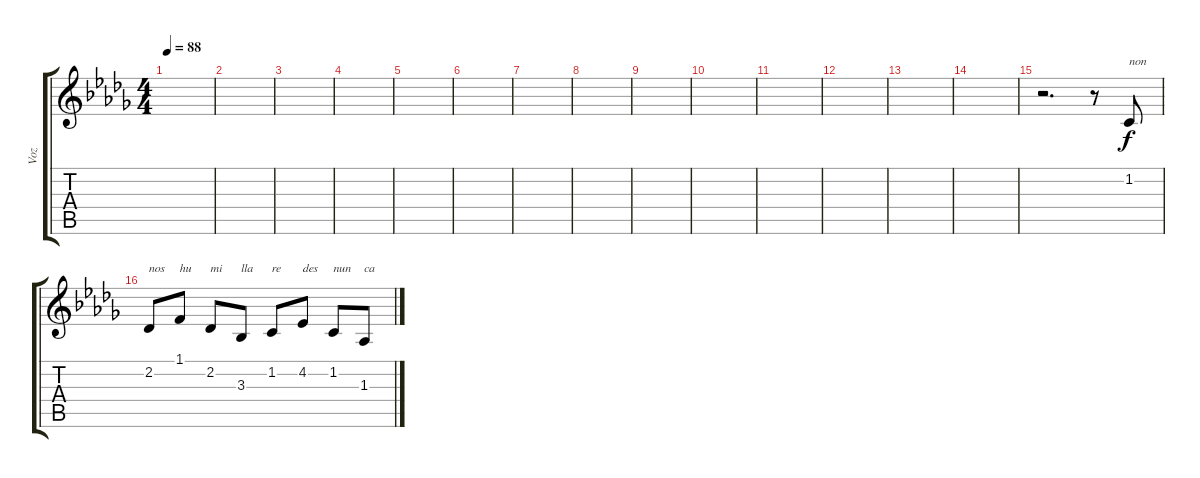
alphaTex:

\track ("Voz" "Voz") {instrument choiraahs}
\staff {score tabs}
\tuning (E4 B3 G3 D3 A2 E2) {hide}
\ts (4 4)
\tempo 88
\clef g2
\ks db
|
|
|
|
|
|
|
|
|
|
|
|
|
|
r.2{d} r.8 1.2.8{txt "non"} |
2.2.8{txt "nos"} 1.1.8{txt "hu"} 2.2.8{txt "mi"} 3.3.8{txt "lla"} 1.2.8{txt "re"} 4.2.8{txt "des"} 1.2.8{txt "nun"} 1.3.8{txt "ca"}
